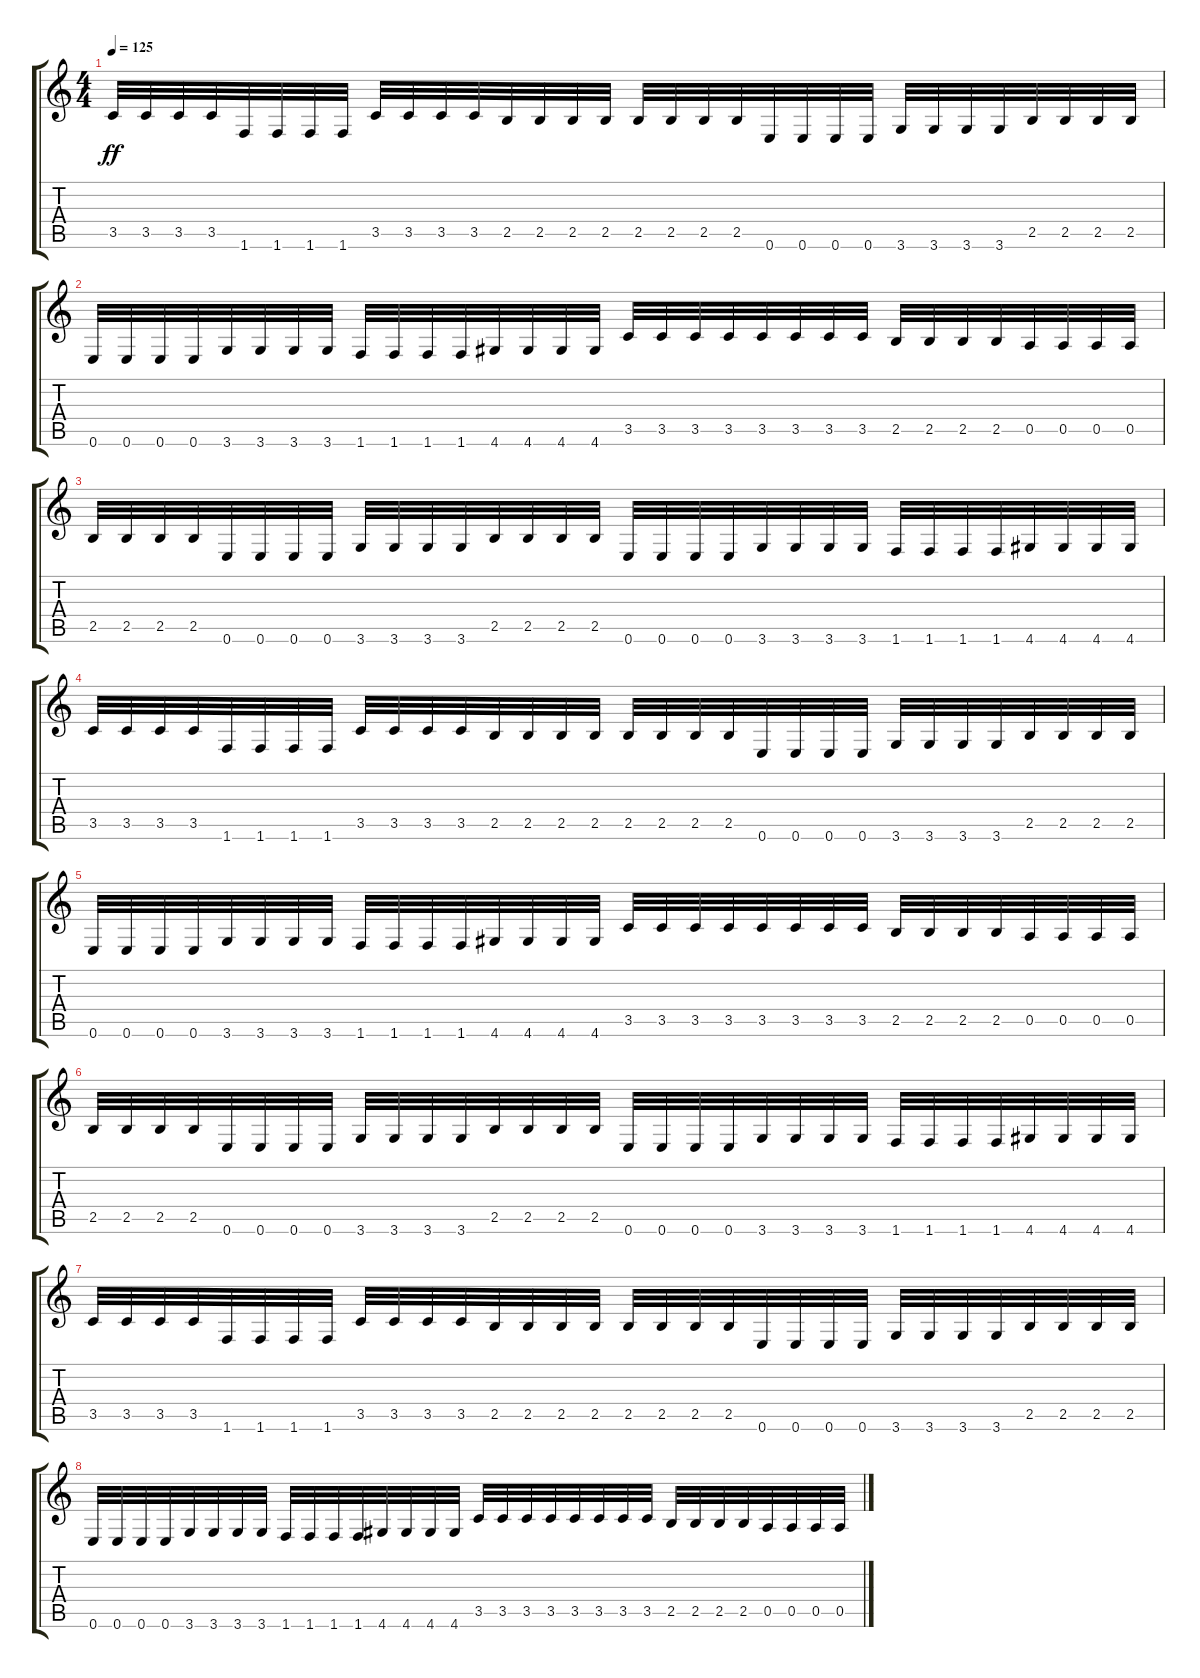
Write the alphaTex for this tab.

\track "" {instrument distortionguitar}
\staff {score tabs}
\tuning (E4 B3 G3 D3 A2 E2) {hide}
\ts (4 4)
\tempo 125
\clef g2
\ks c
3.5.32{dy ff} 3.5.32 3.5.32 3.5.32 1.6.32 1.6.32 1.6.32 1.6.32 3.5.32 3.5.32 3.5.32 3.5.32 2.5.32 2.5.32 2.5.32 2.5.32 2.5.32 2.5.32 2.5.32 2.5.32 0.6.32 0.6.32 0.6.32 0.6.32 3.6.32 3.6.32 3.6.32 3.6.32 2.5.32 2.5.32 2.5.32 2.5.32 |
0.6.32 0.6.32 0.6.32 0.6.32 3.6.32 3.6.32 3.6.32 3.6.32 1.6.32 1.6.32 1.6.32 1.6.32 4.6.32 4.6.32 4.6.32 4.6.32 3.5.32 3.5.32 3.5.32 3.5.32 3.5.32 3.5.32 3.5.32 3.5.32 2.5.32 2.5.32 2.5.32 2.5.32 0.5.32 0.5.32 0.5.32 0.5.32 |
2.5.32 2.5.32 2.5.32 2.5.32 0.6.32 0.6.32 0.6.32 0.6.32 3.6.32 3.6.32 3.6.32 3.6.32 2.5.32 2.5.32 2.5.32 2.5.32 0.6.32 0.6.32 0.6.32 0.6.32 3.6.32 3.6.32 3.6.32 3.6.32 1.6.32 1.6.32 1.6.32 1.6.32 4.6.32 4.6.32 4.6.32 4.6.32 |
3.5.32 3.5.32 3.5.32 3.5.32 1.6.32 1.6.32 1.6.32 1.6.32 3.5.32 3.5.32 3.5.32 3.5.32 2.5.32 2.5.32 2.5.32 2.5.32 2.5.32 2.5.32 2.5.32 2.5.32 0.6.32 0.6.32 0.6.32 0.6.32 3.6.32 3.6.32 3.6.32 3.6.32 2.5.32 2.5.32 2.5.32 2.5.32 |
0.6.32 0.6.32 0.6.32 0.6.32 3.6.32 3.6.32 3.6.32 3.6.32 1.6.32 1.6.32 1.6.32 1.6.32 4.6.32 4.6.32 4.6.32 4.6.32 3.5.32 3.5.32 3.5.32 3.5.32 3.5.32 3.5.32 3.5.32 3.5.32 2.5.32 2.5.32 2.5.32 2.5.32 0.5.32 0.5.32 0.5.32 0.5.32 |
2.5.32 2.5.32 2.5.32 2.5.32 0.6.32 0.6.32 0.6.32 0.6.32 3.6.32 3.6.32 3.6.32 3.6.32 2.5.32 2.5.32 2.5.32 2.5.32 0.6.32 0.6.32 0.6.32 0.6.32 3.6.32 3.6.32 3.6.32 3.6.32 1.6.32 1.6.32 1.6.32 1.6.32 4.6.32 4.6.32 4.6.32 4.6.32 |
3.5.32 3.5.32 3.5.32 3.5.32 1.6.32 1.6.32 1.6.32 1.6.32 3.5.32 3.5.32 3.5.32 3.5.32 2.5.32 2.5.32 2.5.32 2.5.32 2.5.32 2.5.32 2.5.32 2.5.32 0.6.32 0.6.32 0.6.32 0.6.32 3.6.32 3.6.32 3.6.32 3.6.32 2.5.32 2.5.32 2.5.32 2.5.32 |
0.6.32 0.6.32 0.6.32 0.6.32 3.6.32 3.6.32 3.6.32 3.6.32 1.6.32 1.6.32 1.6.32 1.6.32 4.6.32 4.6.32 4.6.32 4.6.32 3.5.32 3.5.32 3.5.32 3.5.32 3.5.32 3.5.32 3.5.32 3.5.32 2.5.32 2.5.32 2.5.32 2.5.32 0.5.32 0.5.32 0.5.32 0.5.32
